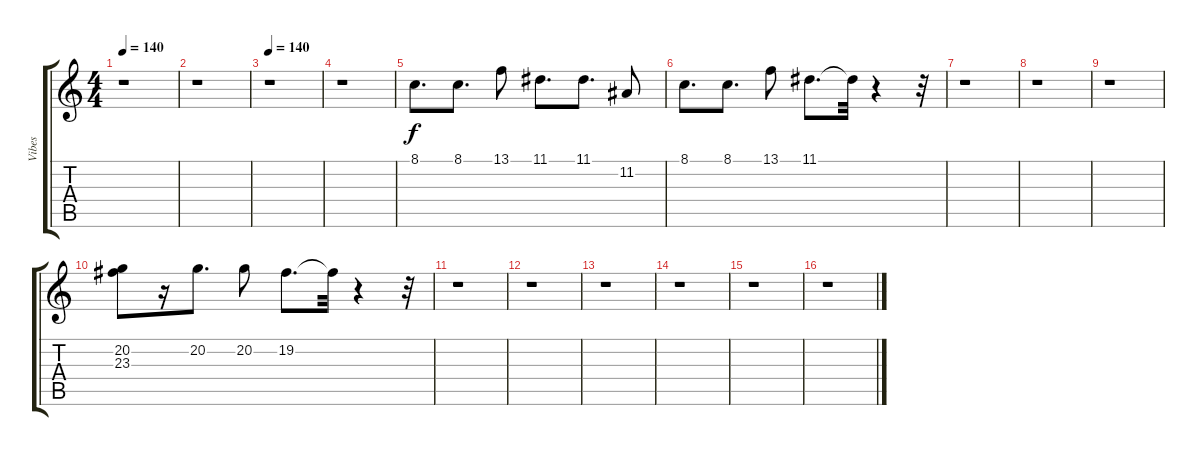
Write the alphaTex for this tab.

\track ("Vibes" "Vibes") {instrument vibraphone}
\staff {score tabs}
\tuning (E4 B3 G3 D3 A2 E2) {hide}
\ts (4 4)
\tempo 140
\clef g2
\ks c
r.1{dy f} |
r.1 |
\tempo 140
r.1 |
r.1 |
8.1.8{d} 8.1.8{d} 13.1.8 11.1.8{d} 11.1.8{d} 11.2.8 |
8.1.8{d} 8.1.8{d} 13.1.8 11.1.8{d} 11.1{t}.32 r.4 r.32 |
r.1 |
r.1 |
r.1 |
(20.2 23.3).8 r.16 20.2.8{d} 20.2.8 19.2.8{d} 19.2{t}.32 r.4 r.32 |
r.1 |
r.1 |
r.1 |
r.1 |
r.1 |
r.1
